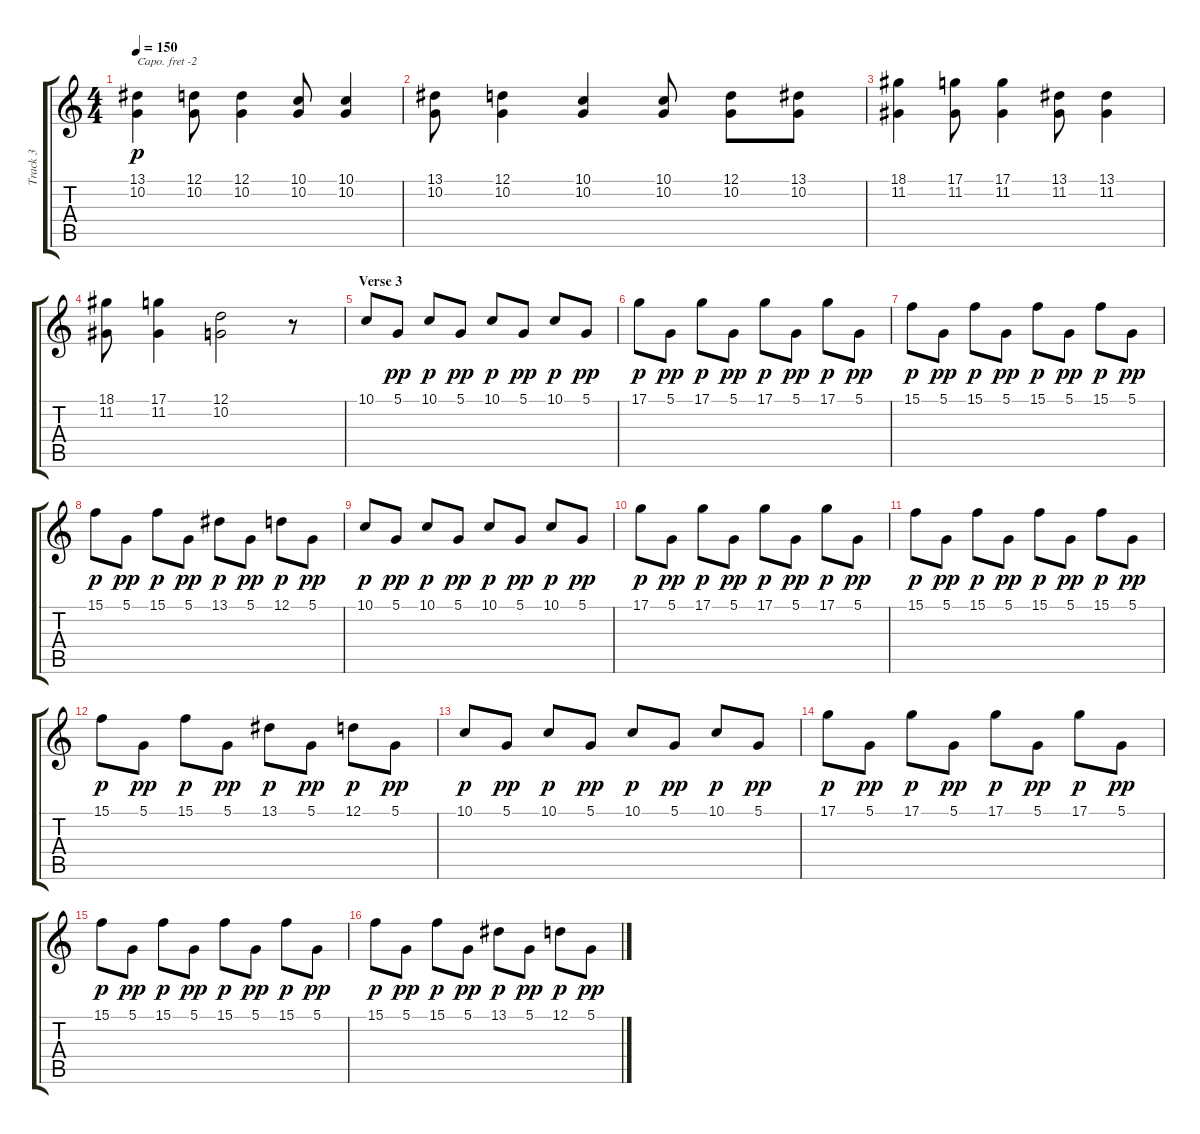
\track ("Track 3" "Track 3") {instrument violin}
\staff {score tabs}
\capo -2
\tuning (E4 B3 G3 D3 A2 E2) {hide}
\ts (4 4)
\tempo 150
\clef g2
\ks c
(13.1 10.2).4{dy p} (12.1 10.2).8 (12.1 10.2).4 (10.1 10.2).8 (10.1 10.2).4 |
(13.1 10.2).8 (12.1 10.2).4 (10.1 10.2).4 (10.1 10.2).8 (12.1 10.2).8 (13.1 10.2).8 |
(18.1 11.2).4 (17.1 11.2).8 (17.1 11.2).4 (13.1 11.2).8 (13.1 11.2).4 |
(18.1 11.2).8 (17.1 11.2).4 (12.1 10.2).2 r.8 |
\section ("" "Verse 3")
10.1.8 5.1.8{dy pp} 10.1.8{dy p} 5.1.8{dy pp} 10.1.8{dy p} 5.1.8{dy pp} 10.1.8{dy p} 5.1.8{dy pp} |
17.1.8{dy p} 5.1.8{dy pp} 17.1.8{dy p} 5.1.8{dy pp} 17.1.8{dy p} 5.1.8{dy pp} 17.1.8{dy p} 5.1.8{dy pp} |
15.1.8{dy p} 5.1.8{dy pp} 15.1.8{dy p} 5.1.8{dy pp} 15.1.8{dy p} 5.1.8{dy pp} 15.1.8{dy p} 5.1.8{dy pp} |
15.1.8{dy p} 5.1.8{dy pp} 15.1.8{dy p} 5.1.8{dy pp} 13.1.8{dy p} 5.1.8{dy pp} 12.1.8{dy p} 5.1.8{dy pp} |
10.1.8{dy p} 5.1.8{dy pp} 10.1.8{dy p} 5.1.8{dy pp} 10.1.8{dy p} 5.1.8{dy pp} 10.1.8{dy p} 5.1.8{dy pp} |
17.1.8{dy p} 5.1.8{dy pp} 17.1.8{dy p} 5.1.8{dy pp} 17.1.8{dy p} 5.1.8{dy pp} 17.1.8{dy p} 5.1.8{dy pp} |
15.1.8{dy p} 5.1.8{dy pp} 15.1.8{dy p} 5.1.8{dy pp} 15.1.8{dy p} 5.1.8{dy pp} 15.1.8{dy p} 5.1.8{dy pp} |
15.1.8{dy p} 5.1.8{dy pp} 15.1.8{dy p} 5.1.8{dy pp} 13.1.8{dy p} 5.1.8{dy pp} 12.1.8{dy p} 5.1.8{dy pp} |
10.1.8{dy p} 5.1.8{dy pp} 10.1.8{dy p} 5.1.8{dy pp} 10.1.8{dy p} 5.1.8{dy pp} 10.1.8{dy p} 5.1.8{dy pp} |
17.1.8{dy p} 5.1.8{dy pp} 17.1.8{dy p} 5.1.8{dy pp} 17.1.8{dy p} 5.1.8{dy pp} 17.1.8{dy p} 5.1.8{dy pp} |
15.1.8{dy p} 5.1.8{dy pp} 15.1.8{dy p} 5.1.8{dy pp} 15.1.8{dy p} 5.1.8{dy pp} 15.1.8{dy p} 5.1.8{dy pp} |
15.1.8{dy p} 5.1.8{dy pp} 15.1.8{dy p} 5.1.8{dy pp} 13.1.8{dy p} 5.1.8{dy pp} 12.1.8{dy p} 5.1.8{dy pp}
